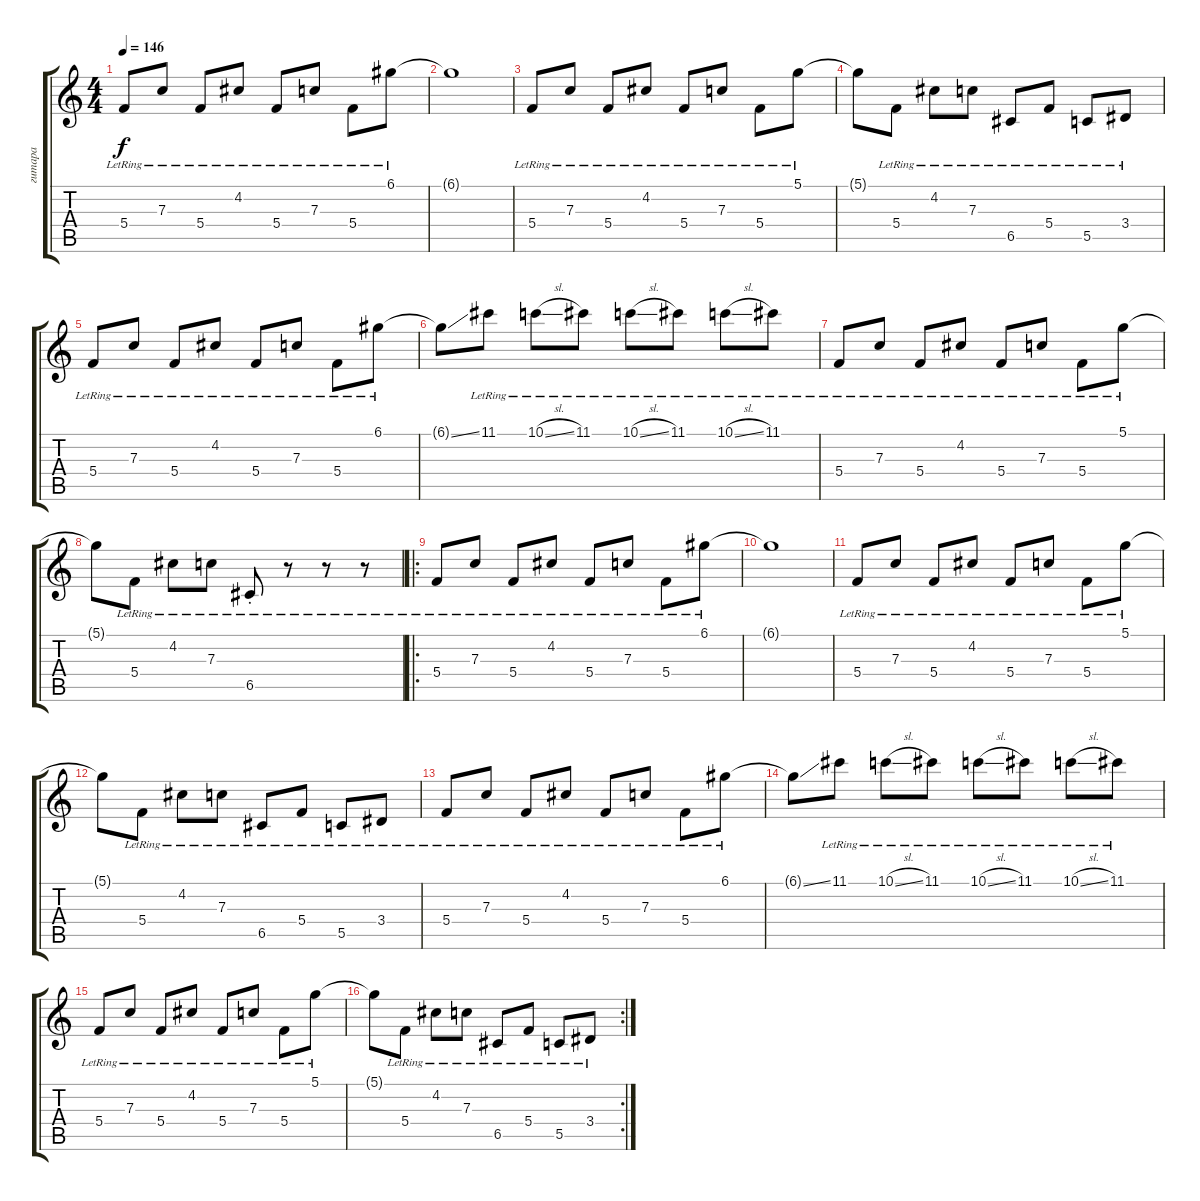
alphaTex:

\track ("гитара" "гитара") {instrument distortionguitar}
\staff {score tabs}
\tuning (D4 A3 F3 C3 G2 C2) {hide}
\ts (4 4)
\tempo 146
\clef g2
\ks c
5.4{lr}.8{dy f} 7.3{lr}.8 5.4{lr}.8 4.2{lr}.8 5.4{lr}.8 7.3{lr}.8 5.4{lr}.8 6.1{lr}.8 |
6.1{t}.1 |
5.4{lr}.8 7.3{lr}.8 5.4{lr}.8 4.2{lr}.8 5.4{lr}.8 7.3{lr}.8 5.4{lr}.8 5.1{lr}.8 |
5.1{t}.8 5.4{lr}.8 4.2{lr}.8 7.3{lr}.8 6.5{lr}.8 5.4{lr}.8 5.5{lr}.8 3.4{lr}.8 |
5.4{lr}.8 7.3{lr}.8 5.4{lr}.8 4.2{lr}.8 5.4{lr}.8 7.3{lr}.8 5.4{lr}.8 6.1{lr}.8 |
6.1{ss t}.8 11.1{lr}.8 10.1{sl lr}.8 11.1{lr}.8 10.1{sl lr}.8 11.1{lr}.8 10.1{sl lr}.8 11.1{lr}.8 |
5.4{lr}.8 7.3{lr}.8 5.4{lr}.8 4.2{lr}.8 5.4{lr}.8 7.3{lr}.8 5.4{lr}.8 5.1{lr}.8 |
5.1{t}.8 5.4{lr}.8 4.2{lr}.8 7.3{lr}.8 6.5{st lr}.8 r.8 r.8 r.8 |
\ro
5.4{lr}.8 7.3{lr}.8 5.4{lr}.8 4.2{lr}.8 5.4{lr}.8 7.3{lr}.8 5.4{lr}.8 6.1{lr}.8 |
6.1{t}.1 |
5.4{lr}.8 7.3{lr}.8 5.4{lr}.8 4.2{lr}.8 5.4{lr}.8 7.3{lr}.8 5.4{lr}.8 5.1{lr}.8 |
5.1{t}.8 5.4{lr}.8 4.2{lr}.8 7.3{lr}.8 6.5{lr}.8 5.4{lr}.8 5.5{lr}.8 3.4{lr}.8 |
5.4{lr}.8 7.3{lr}.8 5.4{lr}.8 4.2{lr}.8 5.4{lr}.8 7.3{lr}.8 5.4{lr}.8 6.1{lr}.8 |
6.1{ss t}.8 11.1{lr}.8 10.1{sl lr}.8 11.1{lr}.8 10.1{sl lr}.8 11.1{lr}.8 10.1{sl lr}.8 11.1{lr}.8 |
5.4{lr}.8 7.3{lr}.8 5.4{lr}.8 4.2{lr}.8 5.4{lr}.8 7.3{lr}.8 5.4{lr}.8 5.1{lr}.8 |
\rc 2
5.1{t}.8 5.4{lr}.8 4.2{lr}.8 7.3{lr}.8 6.5{lr}.8 5.4{lr}.8 5.5{lr}.8 3.4{lr}.8
